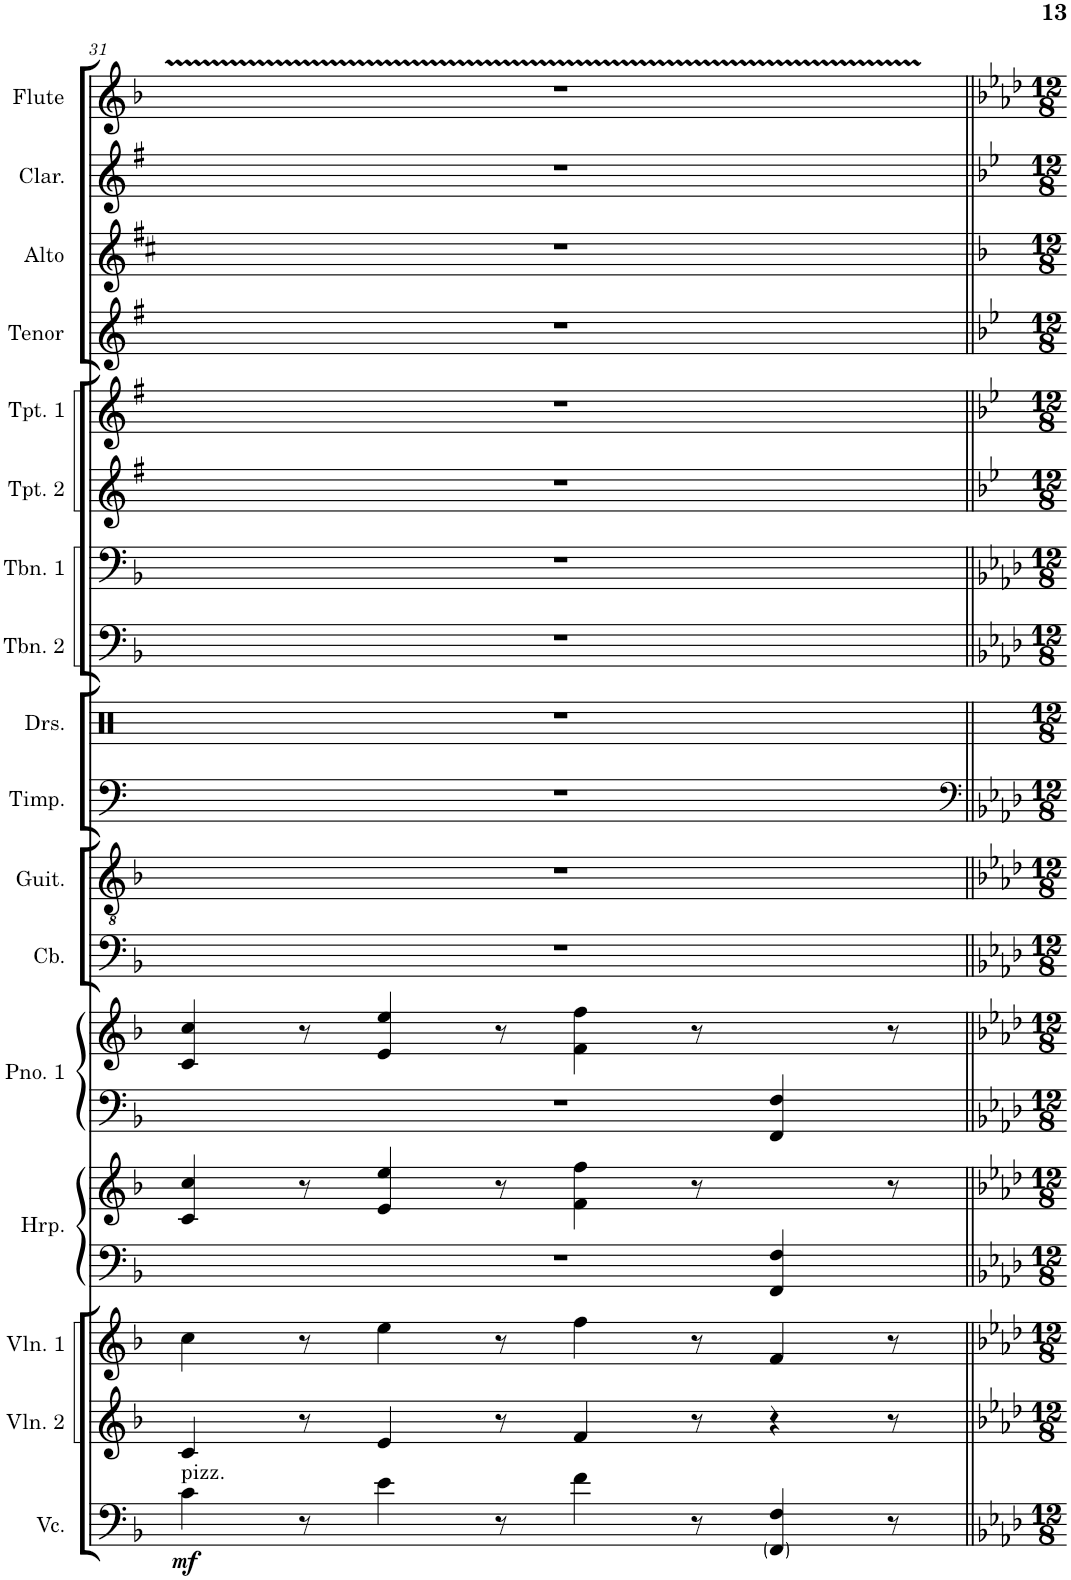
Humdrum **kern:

**kern	**dynam	**kern	**kern	**kern	**kern	**kern	**kern	**kern	**kern	**kern	**kern	**kern	**kern	**kern	**kern	**kern	**kern	**kern	**kern
*part17	*part17	*part16	*part15	*part14	*part14	*part13	*part13	*part12	*part11	*part10	*part9	*part8	*part7	*part6	*part5	*part4	*part3	*part2	*part1
*staff19	*staff19	*staff18	*staff17	*staff16	*staff15	*staff14	*staff13	*staff12	*staff11	*staff10	*staff9	*staff8	*staff7	*staff6	*staff5	*staff4	*staff3	*staff2	*staff1
*I"Violoncello	*	*I"Violin 2	*I"Violin 1	*I"Piano 2	*	*I"Piano 1	*	*I"Bass	*I"Guitar	*I"Percussion	*I"Drumset	*I"Trombone 2	*I"Trombone 1	*I"Trumpet 2	*I"Trumpet 1	*I"REED 4 (Tenor Sax)	*I"REED 3 (Alto Sax, Flute)	*I"REED 2 (Clarinet)	*I"REED 1 (Flute, Bari Sax)
*I'Vc.	*	*I'Vln. 2	*I'Vln. 1	*I'Pno. 2	*	*I'Pno. 1	*	*I'Bass	*I'Guit.	*I'Perc.	*I'Drs.	*I'Tbn. 2	*I'Tbn. 1	*I'Tpt. 2	*I'Tpt. 1	*I'Tenor	*I'Alto	*I'Clar.	*I'Flute
!!LO:PB:g=z
*clefF4	*	*clefG2	*clefG2	*clefF4	*clefG2	*clefF4	*clefG2	*clefF4	*clefGv2	*clefF4	*clefX	*clefF4	*clefF4	*clefG2	*clefG2	*clefG2	*clefG2	*clefG2	*clefG2
*	*	*	*	*	*	*	*	*Trd7c12	*	*	*	*	*	*Trd1c2	*Trd1c2	*Trd8c14	*Trd5c9	*Trd1c2	*
*k[b-]	*	*k[b-]	*k[b-]	*k[b-]	*k[b-]	*k[b-]	*k[b-]	*k[b-]	*k[b-]	*k[]	*k[]	*k[b-]	*k[b-]	*k[f#]	*k[f#]	*k[f#]	*k[f#c#]	*k[f#]	*k[b-]
*M12/8	*	*M12/8	*M12/8	*M12/8	*M12/8	*M12/8	*M12/8	*M12/8	*M12/8	*M12/8	*M12/8	*M12/8	*M12/8	*M12/8	*M12/8	*M12/8	*M12/8	*M12/8	*M12/8
=31	=31	=31	=31	=31	=31	=31	=31	=31	=31	=31	=31	=31	=31	=31	=31	=31	=31	=31	=31
*	*	*	*	*^	*	*^	*	*	*	*	*	*	*	*	*	*	*	*	*
!LO:TX:a:t=pizz.	!	!	!	!	!	!	!	!	!	!	!	!	!	!	!	!	!	!	!	!	!
!	!LO:DY:b	!	!	!	!	!	!	!	!	!	!	!	!	!	!	!	!	!	!	!	!
4c\	mf	4c/	4cc\	8ryy	1.r	4c/ 4cc/	8ryy	1.r	4c/ 4cc/	1.r	1.r	1.r	1.r	1.r	1.r	1.r	1.r	1.r	1.r	1.r	1.r
8r	.	8r	8r	.	.	8r	.	.	8r	.	.	.	.	.	.	.	.	.	.	.	.
4e\	.	4e/	4ee\	.	.	4e/ 4ee/	.	.	4e/ 4ee/	.	.	.	.	.	.	.	.	.	.	.	.
8r	.	8r	8r	.	.	8r	.	.	8r	.	.	.	.	.	.	.	.	.	.	.	.
4f\	.	4f/	4ff\	.	.	4f\ 4ff\	.	.	4f\ 4ff\	.	.	.	.	.	.	.	.	.	.	.	.
8r	.	8r	8r	.	.	8r	.	.	8r	.	.	.	.	.	.	.	.	.	.	.	.
4FF/ 4F/	.	4r	4f/	4FF/ 4F/	.	4ryy	4FF/ 4F/	.	4ryy	.	.	.	.	.	.	.	.	.	.	.	.
8r	.	8r	8r	8ryy	.	8r	8ryy	.	8r	.	.	.	.	.	.	.	.	.	.	.	.
*	*	*	*	*v	*v	*	*v	*v	*	*	*	*	*	*	*	*	*	*	*	*	*
=||	=||	=||	=||	=||	=||	=||	=||	=||	=||	=||	=||	=||	=||	=||	=||	=||	=||	=||	=||
*-	*-	*-	*-	*-	*-	*-	*-	*-	*-	*-	*-	*-	*-	*-	*-	*-	*-	*-	*-
